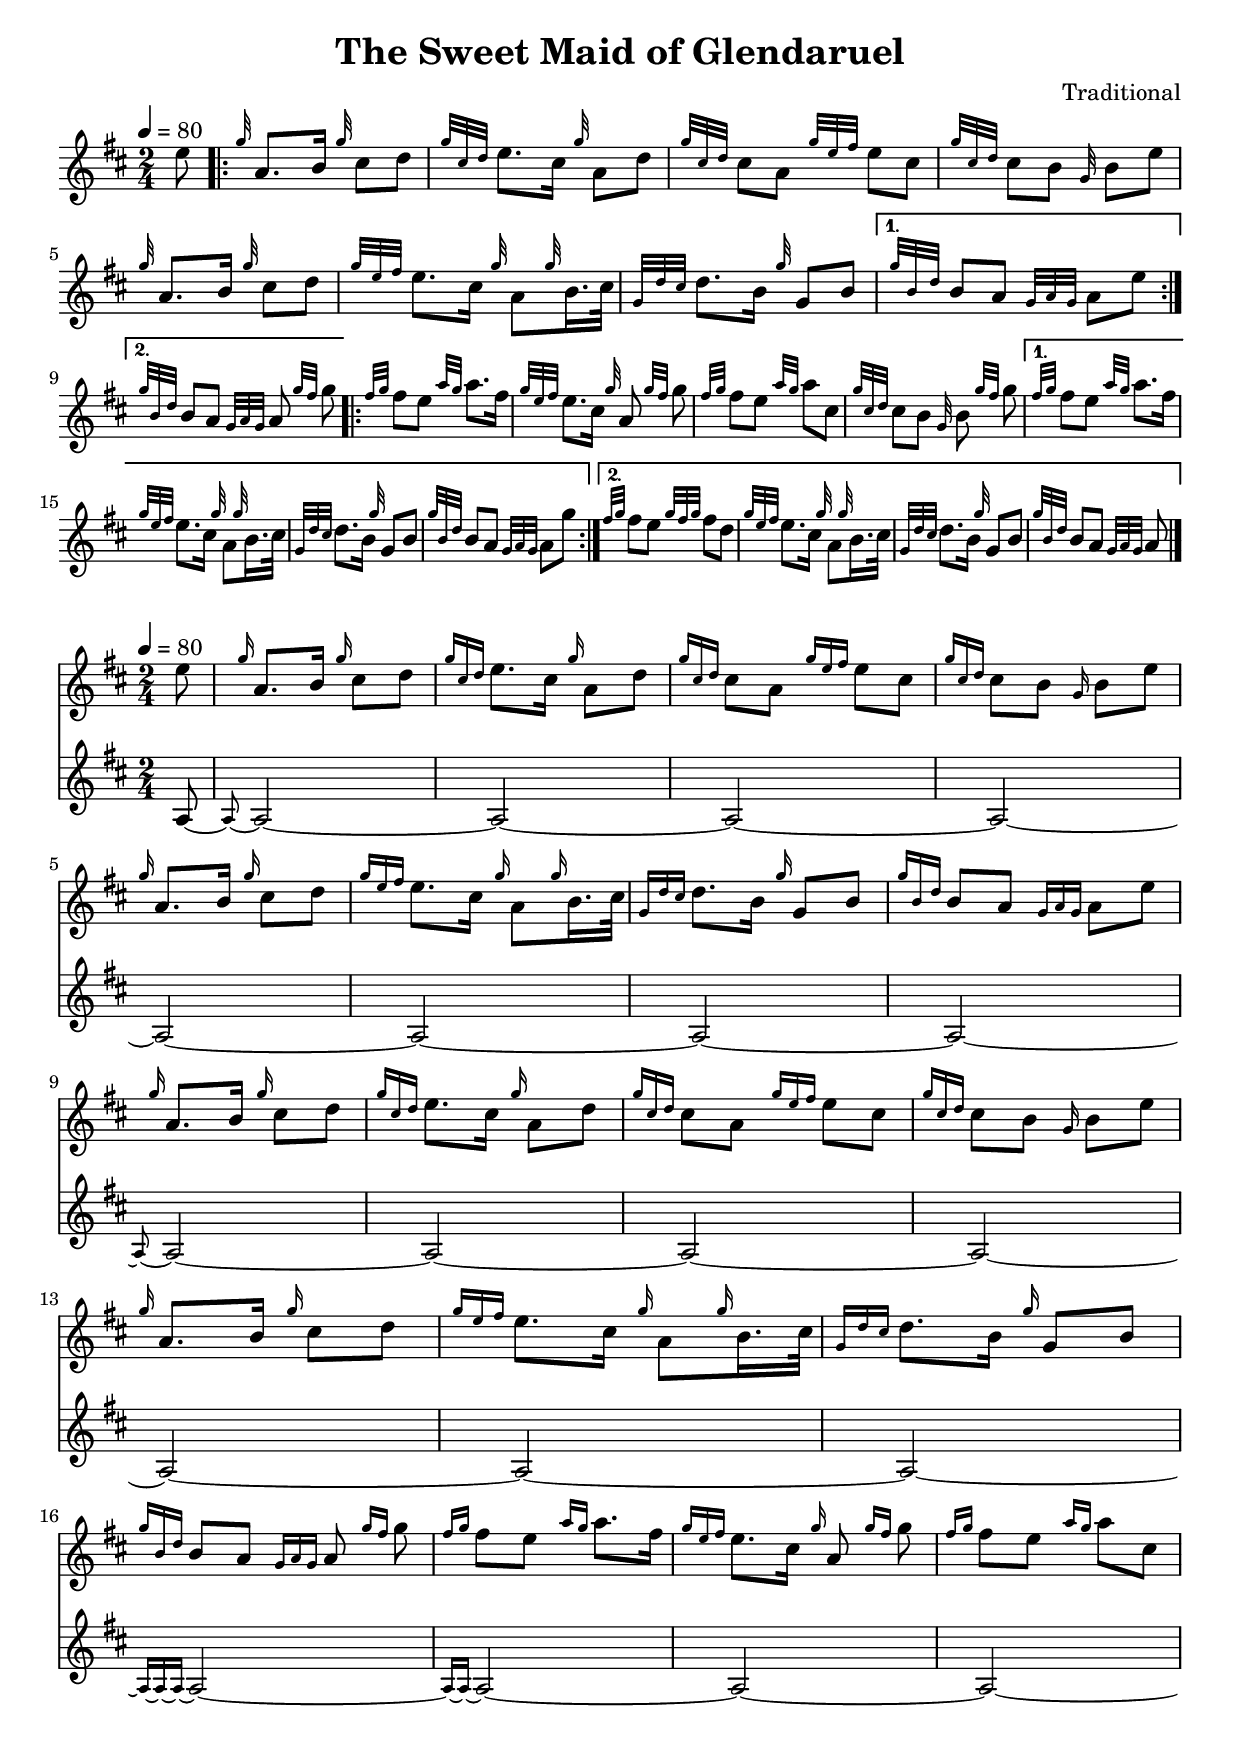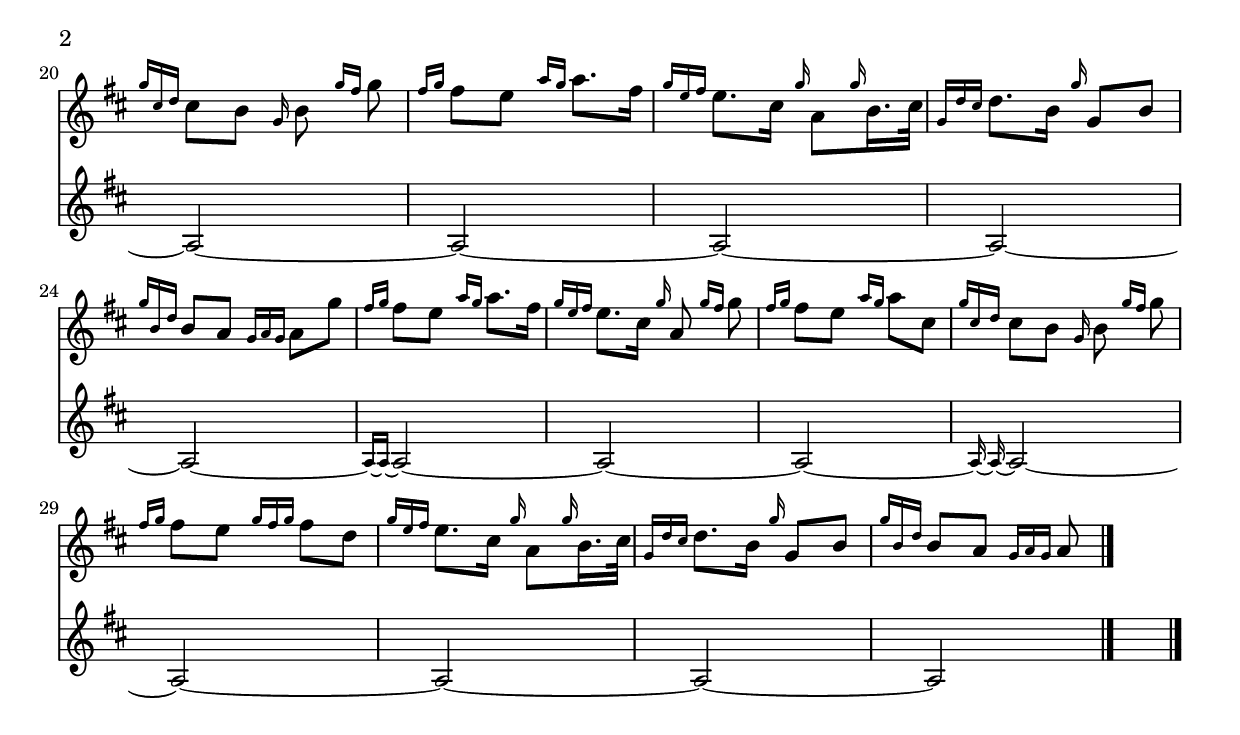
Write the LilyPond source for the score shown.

\version "2.24.1"

\version "2.24.1"

\include "util.ily"
\version "2.24.1"

hash = #(define-scheme-function (factor exponent)
          (number? number?)
          (* factor exponent))

% Here's an explanation of why `low-primes` and `prime` are necessary:
% Seeing as Helmholtz-Ellis notation combines "classical" accidentals
% with alterations by syntonic commas, it's necessary to combine the
% prime factors 3 and 5 into a single (factor . exponent) pair to be
% able to hash it. To represent a combined accidental we multiply 5 by
% a prime number distinct from 3 and 5 (and 2, for that matter) which
% we get via this mapping:
%
%	7 = double flat
%	11 = flat
%	17 = sharp
%	19 = double sharp
%
% How is this mapping derived? We simply use the exponent for the prime
% factor 3 displaced by 2 (-2 -> 0, -1 -> 1, 1 -> 3 and 2 -> 4) as an
% index into the list `low-primes`. This pseudofactor is guaranteed to
% be distinct from any real factor we may ever wish to use so the resulting
% hash will be unique.
%
% There is one caveat however, let's say that we would like to extend the
% system to allow for higher exponents for the prime factors which we decided
% to use in `low-primes`. Then there would be a conflict between
%
%	(hash (5 7) 1)
%
% and
%
%	(hash 7 5)
%
% as these would hash to the same number according to the current hash function.
% There are at least two possible solutions:
%
% 	1) Use larger prime numbers.
%	2) Use a different hashing function.
%
% It might be worth the effort to future-proof this scheme but this seems adequate
% for the time being.

low-primes = #'(7 11 13 17 19)

prime = #(define-scheme-function (i)
           (number?)
           (list-ref low-primes i))

% TODO - Precompute this table?
accidental-map = #`((,(hash 3 0) . #x6e)
                    (,(hash 3 1) . #x76)
                    (,(hash 3 2) . #x56)
                    (,(hash 3 -1) . #x65)
                    (,(hash 3 -2) . #x45)
                    (,(hash 5 1) . #x6f)
                    (,(hash 5 2) . #x70)
                    (,(hash 5 3) . #x71)
                    (,(hash 5 4) . #x4e)
                    (,(hash 5 -1) . #x6d)
                    (,(hash 5 -2) . #x6c)
                    (,(hash 5 -3) . #x6b)
                    (,(hash 5 -4) . #x4d)
                    (,(hash (* 5 (prime 3)) 1) . #x77)
                    (,(hash (* 5 (prime 3)) 2) . #x78)
                    (,(hash (* 5 (prime 3)) 3) . #x79)
                    (,(hash (* 5 (prime 3)) 4) . #x50)
                    (,(hash (* 5 (prime 3)) -1) . #x75)
                    (,(hash (* 5 (prime 3)) -2) . #x74)
                    (,(hash (* 5 (prime 3)) -3) . #x73)
                    (,(hash (* 5 (prime 3)) -4) . #x4f)
                    (,(hash (* 5 (prime 4)) 1) . #x57)
                    (,(hash (* 5 (prime 4)) 2) . #x58)
                    (,(hash (* 5 (prime 4)) 3) . #x59)
                    (,(hash (* 5 (prime 4)) 4) . #x51)
                    (,(hash (* 5 (prime 4)) -1) . #x55)
                    (,(hash (* 5 (prime 4)) -2) . #x54)
                    (,(hash (* 5 (prime 4)) -3) . #x53)
                    (,(hash (* 5 (prime 4)) -4) . #x52)
                    (,(hash (* 5 (prime 1)) 1) . #x66)
                    (,(hash (* 5 (prime 1)) 2) . #x67)
                    (,(hash (* 5 (prime 1)) 3) . #x68)
                    (,(hash (* 5 (prime 1)) 4) . #x4c)
                    (,(hash (* 5 (prime 1)) -1) . #x64)
                    (,(hash (* 5 (prime 1)) -2) . #x63)
                    (,(hash (* 5 (prime 1)) -3) . #x62)
                    (,(hash (* 5 (prime 1)) -4) . #x4b)
                    (,(hash (* 5 (prime 0)) 1) . #x46)
                    (,(hash (* 5 (prime 0)) 2) . #x47)
                    (,(hash (* 5 (prime 0)) 3) . #x48)
                    (,(hash (* 5 (prime 0)) 4) . #x4a)
                    (,(hash (* 5 (prime 0)) -1) . #x44)
                    (,(hash (* 5 (prime 0)) -2) . #x43)
                    (,(hash (* 5 (prime 0)) -3) . #x42)
                    (,(hash (* 5 (prime 0)) -4) . #x49)
                    (,(hash 7 1) . #x3e)
                    (,(hash 7 2) . #x2e)
                    (,(hash 7 -1) . #x3c)
                    (,(hash 7 -2) . #x2c)
                    (,(hash 11 1) . #x34)
                    (,(hash 11 -1) . #x35)
                    (,(hash 13 1) . #x39)
                    (,(hash 13 -1) . #x30)
                    (,(hash 17 1) . #x3b)
                    (,(hash 17 -1) . #x3a)
                    (,(hash 19 1) . #x2f)
                    (,(hash 19 -1) . #x2a)
                    (,(hash 23 1) . #x33)
                    (,(hash 23 -1) . #x36)
                    (,(hash 29 1) . #x32)
                    (,(hash 29 -1) . #x37)
                    (,(hash 31 1) . #x38)
                    (,(hash 31 -1) . #x31)
                    (,(hash 37 1) . #xe1)
                    (,(hash 37 -1) . #xe0)
                    (,(hash 41 1) . #x2b)
                    (,(hash 41 -1) . #x2d)
                    (,(hash 43 1) . #xe9)
                    (,(hash 43 -1) . #xe8)
                    (,(hash 47 1) . #xed)
                    (,(hash 47 -1) . #xec))

\include "lib.ily"
\version "2.24.1"

lex-number = #(define-scheme-function (input output factor k)
                (string? list? pair? procedure?)
                (let*
                 (
                   ; Index of the first non-numeric character following some string of digits,
                   ; or the end of the string if there is no such character
                   (i (or (string-skip input char-numeric?) (string-length input)))
                   (n (string->number (string-take input i)))
                   (rest (substring input i)))
                 (k rest output factor n)))

lex-factor = #(define-scheme-function (input output factor k)
                (string? list? pair? procedure?)
                (lex-number input
                            output
                            factor
                            (lambda
                             (input output factor n)
                             (let ((e (cdr factor)))
                               (k input output (cons n e) lex-factor)))))

lex-exponent = #(define-scheme-function (input output factor k)
                  (string? list? pair? procedure?)
                  (lex-number input
                              output
                              factor
                              (lambda
                               (input output factor n)
                               (let ((f (car factor))
                                     (e (cdr factor)))
                                 (k input output (cons f (* n e)) lex-factor)))))

% Continuation-passing style lexical analyzer
%
% Precondition: The input string is well-formed according to one rule:
%	- Any occurrence of the characters 'o', 'u' or '^' is eventually followed by a number,
%	  after zero or more arbitrary characters
% Postcondition: A list of pairs (x . y) corresponding to the input string, possibly augmented with some
% 		 dummy elements which will be removed in a later pass.
lex = #(define-scheme-function (input output factor k)
         (string? list? pair? procedure?)
         (if (string-null? input)
             (cons factor output)
             (let ((char (string-ref input 0))
                   (rest (substring input 1)))
               (cond ((char-ci=? char #\o) (lex rest (cons factor output) '(0 . 1) lex-factor))
                     ((char-ci=? char #\u) (lex rest (cons factor output) '(0 . -1) lex-factor))
                     ((char-ci=? char #\^) (lex rest output factor lex-exponent))
                     ((char-whitespace? char) (lex rest (cons factor output) '(0 . 1) lex-factor))
                     ((char-numeric? char) (k input output factor lex))
                     (else
                      ; TODO should probably accept a boolean parameter instead but that is a bit of an intrusive change
                      (if (ly:parser-lookup 'warn-on-ill-formed-factor-string)
                          (ly:warning (format #f "Ignoring spurious character ~c" char)))
                      (lex rest output factor k))))))

parse-heji-string = #(define-scheme-function (factors)
                       (string?)
                       (lex factors '() '(0 . 1) lex-factor))

\version "2.24.1"

\include "util.ily"

comma-map = #'((3 . 2187/2048)
               (5 . 81/80)
               (7 . 64/63)
               (11 . 33/32)
               (13 . 27/26)
               (17 . 2187/2176)
               (19 . 513/512)
               (23 . 736/729)
               (29 . 261/256)
               (31 . 32/31)
               (37 . 37/36)
               (41 . 82/81)
               (43 . 129/128)
               (47 . 752/729))

diatonic-pythagorean-scale = ##(1/1 9/8 32/27 4/3 3/2 128/81 16/9)
equal-tempered-intervals = ##(0 2 3 5 7 8 10)

% Precondition: Factors is a possibly empty list of pairs (x . y)
% Postcondition: The returned list is the product ∏x'_i^(y_i) for (x_i . y_i) ∈ factors
%                 where x'_i is the HEJI comma corresponding to factor x_i
factors-to-interval = #(define-scheme-function (factors)
                         (list?)
                         (if (nil? factors)
                             1
                             (let* ((this-factor (car factors))
                                    (rest (cdr factors))
                                    (f (car this-factor))
                                    (e (cdr this-factor))
                                    (comma (assoc-ref comma-map f)))
                               (if (= f 0)
                                   (factors-to-interval rest)
                                   (* (expt comma e) (factors-to-interval rest))))))

% Postcondition: The returned value is log_(12√(2^2)) interval expressed as a rational number
%		 accurate up to a difference of epsilon. What this expression tells us is how
%		 many equal tempered whole tones the interval consists of, which is how LilyPond
%		 (and MIDI) represent pitch bends
interval-to-alteration = #(define-scheme-function (interval)
                            (rational?)
                            (define epsilon 1/1000000000000000)
                            (rationalize (inexact->exact (log-b (expt 2 (/ 2 12)) interval)) epsilon))

% Postcondition: The returned value is the number of equal tempered whole tones (see above comment)
%		 that comprise the difference between the Pythagorean interval (formed by the input note and the
%		 reference pitch (by default, A)) and the corresponding equal tempered interval
pythagorean-alteration = #(define-scheme-function (note reference-pitch)
                            (number? number?)
                            (let* ((interval (let ((diff (- note reference-pitch)))
                                               (if (negative? diff)
                                                   (+ diff 7)
                                                   diff)))
                                   (et-interval (expt 2 (/ (vector-ref equal-tempered-intervals interval) 12)))
                                   (pythagorean-interval (vector-ref diatonic-pythagorean-scale interval))
                                   (difference (/ pythagorean-interval et-interval)))
                              (interval-to-alteration difference)))

tune-pitches = #(define-scheme-function (music interval reference-pitch)
                  (ly:music? rational? number?)
                  ; We are going to get a ton of warnings because the alterations do not have
                  ; corresponding glyphs, but it doesn't matter since we are inserting the
                  ; glyphs manually using markup
                  (ly:expect-warning "")
                  (change-pitches music (lambda (pitch)
                                          (let* ((octave (ly:pitch-octave pitch))
                                                 (notename (ly:pitch-notename pitch))
                                                 (alteration (ly:pitch-alteration pitch))
                                                 (base-alteration (pythagorean-alteration notename reference-pitch)))
                                            (ly:make-pitch
                                             octave
                                             notename
                                             (+ base-alteration (if (= interval 1/1) alteration (interval-to-alteration interval))))))))


heji-font = #(set-if-unset 'heji-font "HEJI2")
warn-on-empty-factors = #(set-if-unset 'warn-on-empty-factors #t)
skip-validation = #(set-if-unset 'skip-validation #f)
warn-on-ill-formed-factor-string = #(set-if-unset 'warn-on-ill-formed-factor-string #t)
render-midi = #(set-if-unset 'render-midi #f)
reference-pitch = #(set-if-unset 'reference-pitch 5)
print-naturals = #(set-if-unset 'print-naturals #t)

HejiScore =
#(define-void-function (music)
   (ly:music?)
   (if render-midi
       (let* ((copy (ly:music-deep-copy music))
              (expanded (music-map (lambda (music)
                                     (if (equal? (ly:music-property music 'name) 'EventChord)
                                         (expand-chord music)
                                         music))
                                   copy))
              (main-score
               #{
                 \score
                 {
                   #music
                   \layout {}
               } #})
              (playback-score #{
                \score
                {
                  #expanded
                  \midi {
                    % Ensures that LilyPond assigns separate MIDI channels to each voice, which is needed to
                    % support playback
                    \context {
                      \Staff
                      \remove "Staff_performer"
                    }
                    \context {
                      \Voice
                      \consists "Staff_performer"
                    }
                  }
                              } #}))
         (add-score main-score)
         ; playback-score has no layout {} block so it won't be visible
         (add-score playback-score))
       (add-score
        #{
          \score {
            #music
          }
        #} )))

HejiStaff =
#(define-music-function (music)
   (ly:music?)
   #{
     \new Staff \with { \accidentalStyle dodecaphonic }
     {
       #music
     }
   #})

#(define-markup-command
  (heji-markup layout props factors)
  (list?)
  (let* ((accidentals
          (map
           (lambda (point-code)
             `(markup (#:override `(font-name . ,heji-font) #:fontsize 5 #:char ,point-code)))
           (parse-heji factors)))
         (markup-cmd `(make-concat-markup (list ,@accidentals (markup #:hspace -1)))))
    (interpret-markup layout props
                      (eval markup-cmd (current-module)))))

ji =
#(define-music-function (factors note)
   (string? ly:music?)
   (if (not (eq? (ly:music-property note 'name) 'NoteEvent))
       (ly:parser-error "Expected note"))
   (let* ((factor-list (parse-heji-string factors))
          (accidentals #{\markup\heji-markup #factor-list #}))
     (if render-midi (tune-pitches note (factors-to-interval factor-list) reference-pitch))
     #{
       \tweak Accidental.stencil
       #ly:text-interface::print
       \tweak Accidental.text
       #accidentals
       #note
     #}))


pad-x = #(define-scheme-function (offset)
           (number?)
           #{ \once \override Accidental.X-extent = #`(,offset . 0) #})

\header {
  title =  "The Sweet Maid of Glendaruel"
  composer =  "Traditional"
}

\layout {
  indent = 0.0
}

% Uncomment to produce a MIDI file
%heji-ly-render-midi = ##t

\score {
  \new Staff {
    \set Staff.midiInstrument = "bagpipe"

    \tempo 4 = 80
    \clef "treble"
    \time 2/4
    \key d \major
    \transposition bes

    \relative e'' {
      \partial 8 e8 |
      \repeat volta 2 {
        \grace \ji"u7"g32 a,8. b16 \grace \ji"u7"g'32 \ji"3u5"cis,8 d8 |
        \grace { \ji"u7"g32 \ji"3u5"cis,32 d32 } e8. \ji"3u5"cis16 \grace \ji"u7"g'32 a,8 d8 |
        \grace { \ji"u7"g32 \ji"3u5"cis,32 d32 } \ji"3u5"cis8 a8 \grace { \ji"u7"g'32 e32 \pad-x 0.2 \ji"3u5"fis32 } e8 \ji"3u5"cis8 |
        \grace { \ji"u7"g'32 \ji"3u5"cis,32 d32 } \ji"3u5"cis8 b8 \grace \ji"u7"g32 b8 e8 | \break
        \grace \ji"u7"g32 a,8. b16 \grace \ji"u7"g'32 \ji"3u5"cis,8 d8 |
        \grace { \ji"u7"g32 e32 \pad-x 0.2 \ji"3u5"fis32 } e8. \ji"3u5"cis16 \grace \ji"u7"g'32 a,8 \grace \ji"u7"g'32 b,16. \ji"3u5"cis32 |
        \grace { \ji"u7"g32 d'32 \pad-x 0.2 \ji"3u5"cis32 } d8. b16 \grace \ji"u7"g'32 \ji"u7"g,8 b8 |
      }
      \alternative {
        {
          \grace { \ji"u7"g'32 b,32 d32 } b8 a8 \pad-x -0.5 \grace { \ji"u7"g32 a32 \ji"u7"g32 } a8 e'8 |
        }
        {
          \break
          \grace { \ji"u7"g32 b,32 d32 } b8 a8 \pad-x -0.5 \grace { \ji"u7"g32 a32 \ji"u7"g32 } a8 \grace { \ji"u7"g'32 \pad-x 0.2 \ji"3u5"fis32 } \ji"u7"g8 |
        }
      }
      \repeat volta 2 {
        \grace { \ji"3u5"fis32 \pad-x 0.2 \ji"u7"g32 } \ji"3u5"fis8 e8 \grace { a32 \ji"u7"g32 } a8. \ji"3u5"fis16 |
        \grace { \ji"u7"g32 e32 \pad-x 0.2  \ji"3u5"fis32 } e8. \ji"3u5"cis16 \grace \ji"u7"g'32 a,8 \grace { \ji"u7"g'32 \ji"3u5"fis32 } \ji"u7"g8 |
        \pad-x -0.5 \grace { \ji"3u5"fis32 \ji"u7"g32 } \ji"3u5"fis8 e8 \grace { a32 \ji"u7"g32 } a8 \ji"3u5"cis,8 |
        \grace { \ji"u7"g'32 \ji"3u5"cis,32 d32 } \ji"3u5"cis8 b8 \pad-x -0.5 \grace { \ji"u7"g32 } b8 \grace { \ji"u7"g'32 \pad-x 0.2  \ji"3u5"fis32 } \ji"u7"g8 |
      }
      \alternative {
        {
          \pad-x -0.5 \grace { \ji"3u5"fis32 \ji"u7"g32 } \ji"3u5"fis8 e8 \grace { a32 \ji"u7"g32 } a8. \ji"3u5"fis16 |
          \grace { \ji"u7"g32 e32 \pad-x 0.2 \ji"3u5"fis32 } e8. \ji"3u5"cis16 \grace \ji"u7"g'32 a,8 \grace \ji"u7"g'32 b,16. \ji"3u5"cis32 |
          \pad-x -0.5 \grace { \ji"u7"g32 d'32 \pad-x 0.2 \ji"3u5"cis32 } d8. b16 \grace { \ji"u7"g'32 } \ji"u7"g,8 b8 |
          \grace { \ji"u7"g'32 b,32 d32 } b8 a8 \pad-x -0.5 \grace { \ji"u7"g32 a32 \ji"u7"g32 } a8 \ji"u7"g'8 |
        }
        {
          \pad-x -0.5 \grace { \ji"3u5"fis32 \pad-x 0.2 \ji"u7"g32 } \ji"3u5"fis8 e8 \grace { \ji"u7"g32 \ji"3u5"fis32 \ji"u7"g32 } \ji"3u5"fis8 d8 |
          \grace { \ji"u7"g32 e32 \pad-x 0.2 \ji"3u5"fis32 } e8. \ji"3u5"cis16 \grace \ji"u7"g'32 a,8 \grace { \ji"u7"g'32 } b,16. \ji"3u5"cis32 |
          \pad-x -0.5 \grace { \ji"u7"g32 d'32 \pad-x 0.2 \ji"3u5"cis32 } d8. b16 \grace { \ji"u7"g'32 } \ji"u7"g,8 b8 |
          \grace { \ji"u7"g'32 b,32 d32 } b8 a8 \pad-x -0.5 \grace { \ji"u7"g32 a32 \ji"u7"g32 } a8 \bar "|."
        }
      }
    }
  }

  \layout {}
}

\score {
  <<
    \new Staff {
      \set Staff.midiInstrument = "bagpipe"

      \tempo 4 = 80
      \clef "treble"
      \time 2/4
      \key d \major
      \transposition bes

      \unfoldRepeats {
        \relative e'' {
          \partial 8 e8 |
          \repeat volta 2 {
            \grace \ji"u7"g16 a,8. b16 \grace \ji"u7"g'16 \ji"3u5"cis,8 d8 |
            \grace { \ji"u7"g16 \ji"3u5"cis,16 d16 } e8. \ji"3u5"cis16 \grace \ji"u7"g'16 a,8 d8 |
            \grace { \ji"u7"g16 \ji"3u5"cis,16 d16 } \ji"3u5"cis8 a8 \grace { \ji"u7"g'16 e16 \pad-x 0.2 \ji"3u5"fis16 } e8 \ji"3u5"cis8 |
            \grace { \ji"u7"g'16 \ji"3u5"cis,16 d16 } \ji"3u5"cis8 b8 \grace \ji"u7"g16 b8 e8 | \break
            \grace \ji"u7"g16 a,8. b16 \grace \ji"u7"g'16 \ji"3u5"cis,8 d8 |
            \grace { \ji"u7"g16 e16 \pad-x 0.2 \ji"3u5"fis16 } e8. \ji"3u5"cis16 \grace \ji"u7"g'16 a,8 \grace \ji"u7"g'16 b,16. \ji"3u5"cis32 |
            \grace { \ji"u7"g16 d'16 \pad-x 0.2 \ji"3u5"cis16 } d8. b16 \grace \ji"u7"g'16 \ji"u7"g,8 b8 |
          }
          \alternative {
            {
              \grace { \ji"u7"g'16 b,16 d16 } b8 a8 \pad-x -0.5 \grace { \ji"u7"g16 a16 \ji"u7"g16 } a8 e'8 |
            }
            {
              \break
              \grace { \ji"u7"g16 b,16 d16 } b8 a8 \pad-x -0.5 \grace { \ji"u7"g16 a16 \ji"u7"g16 } a8 \grace { \ji"u7"g'16 \pad-x 0.2 \ji"3u5"fis16 } \ji"u7"g8 |
            }
          }
          \repeat volta 2 {
            \grace { \ji"3u5"fis16 \pad-x 0.2 \ji"u7"g16 } \ji"3u5"fis8 e8 \grace { a16 \ji"u7"g16 } a8. \ji"3u5"fis16 |
            \grace { \ji"u7"g16 e16 \pad-x 0.2  \ji"3u5"fis16 } e8. \ji"3u5"cis16 \grace \ji"u7"g'16 a,8 \grace { \ji"u7"g'16 \ji"3u5"fis16 } \ji"u7"g8 |
            \pad-x -0.5 \grace { \ji"3u5"fis16 \ji"u7"g16 } \ji"3u5"fis8 e8 \grace { a16 \ji"u7"g16 } a8 \ji"3u5"cis,8 |
            \grace { \ji"u7"g'16 \ji"3u5"cis,16 d16 } \ji"3u5"cis8 b8 \pad-x -0.5 \grace { \ji"u7"g16 } b8 \grace { \ji"u7"g'16 \pad-x 0.2  \ji"3u5"fis16 } \ji"u7"g8 |
          }
          \alternative {
            {
              \pad-x -0.5 \grace { \ji"3u5"fis16 \ji"u7"g16 } \ji"3u5"fis8 e8 \grace { a16 \ji"u7"g16 } a8. \ji"3u5"fis16 |
              \grace { \ji"u7"g16 e16 \pad-x 0.2 \ji"3u5"fis16 } e8. \ji"3u5"cis16 \grace \ji"u7"g'16 a,8 \grace \ji"u7"g'16 b,16. \ji"3u5"cis32 |
              \pad-x -0.5 \grace { \ji"u7"g16 d'16 \pad-x 0.2 \ji"3u5"cis16 } d8. b16 \grace { \ji"u7"g'16 } \ji"u7"g,8 b8 |
              \grace { \ji"u7"g'16 b,16 d16 } b8 a8 \pad-x -0.5 \grace { \ji"u7"g16 a16 \ji"u7"g16 } a8 \ji"u7"g'8 |
            }
            {
              \pad-x -0.5 \grace { \ji"3u5"fis16 \pad-x 0.2 \ji"u7"g16 } \ji"3u5"fis8 e8 \grace { \ji"u7"g16 \ji"3u5"fis16 \ji"u7"g16 } \ji"3u5"fis8 d8 |
              \grace { \ji"u7"g16 e16 \pad-x 0.2 \ji"3u5"fis16 } e8. \ji"3u5"cis16 \grace \ji"u7"g'16 a,8 \grace { \ji"u7"g'16 } b,16. \ji"3u5"cis32 |
              \pad-x -0.5 \grace { \ji"u7"g16 d'16 \pad-x 0.2 \ji"3u5"cis16 } d8. b16 \grace { \ji"u7"g'16 } \ji"u7"g,8 b8 |
              \grace { \ji"u7"g'16 b,16 d16 } b8 a8 \pad-x -0.5 \grace { \ji"u7"g16 a16 \ji"u7"g16 } a8 \bar "|."
            }
          }
        }
      }
    }

    \new Staff {
      \set Staff.midiInstrument = "reed organ"

      \key d \major \transposition bes

      \unfoldRepeats {
        \relative a {
          \partial 8 a8~ |
          \repeat volta 2 {
            \grace { a~ } a2~ |
            a~ |
            a~ |
            a~ |
            a~ |
            a~ |
            a~ |
          }
          \alternative {
            {
              a~ |
            }
            {
              \grace { a16~ a~ a~ } a2~ |
            }
          }
          \repeat volta 2 {
            \grace { a16~ a~ } a2~ |
            a~ |
            a~ |
          }
          \alternative {
            {
              a~ |
              a~ |
              a~ |
              a~ |
              a~ |
            }
            {
              \grace { a16~ a~ } a2~
              a~ |
              a~ |
              a~ |
              a \bar "|."
            }
          }
        }
      }
    }
  >>

  #(if render-midi #{ \midi { } #})
}
